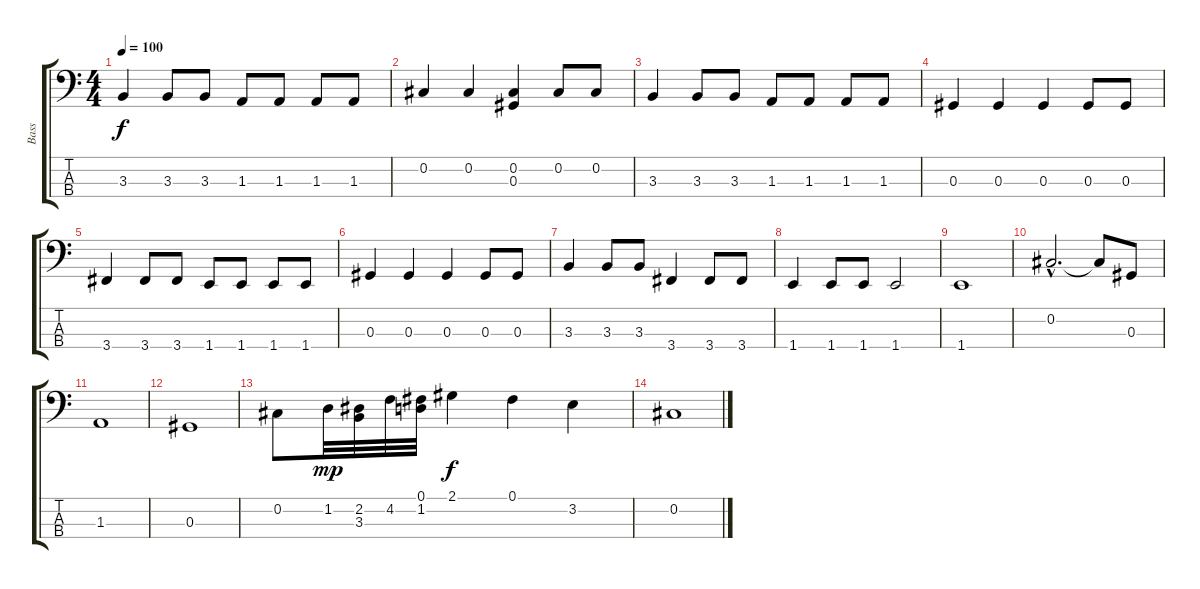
\track ("Bass" "Bass") {instrument electricbasspick}
\staff {score tabs}
\tuning (Gb2 Db2 Ab1 Eb1) {hide}
\ts (4 4)
\tempo 100
\clef f4
\ks c
3.3.4{dy f} 3.3.8 3.3.8 1.3.8 1.3.8 1.3.8 1.3.8 |
0.2.4 0.2.4 (0.2 0.3).4 0.2.8 0.2.8 |
3.3.4 3.3.8 3.3.8 1.3.8 1.3.8 1.3.8 1.3.8 |
0.3.4 0.3.4 0.3.4 0.3.8 0.3.8 |
3.4.4 3.4.8 3.4.8 1.4.8 1.4.8 1.4.8 1.4.8 |
0.3.4 0.3.4 0.3.4 0.3.8 0.3.8 |
3.3.4 3.3.8 3.3.8 3.4.4 3.4.8 3.4.8 |
1.4.4 1.4.8 1.4.8 1.4.2 |
1.4.1 |
0.2{hac}.2{d} 0.2{t}.8 0.3.8 |
1.3.1 |
0.3.1 |
0.2.8 1.2.32{dy mp} (2.2 3.3).32 4.2.32 (0.1 1.2).32 2.1.4{dy f} 0.1.4 3.2.4 |
0.2.1
